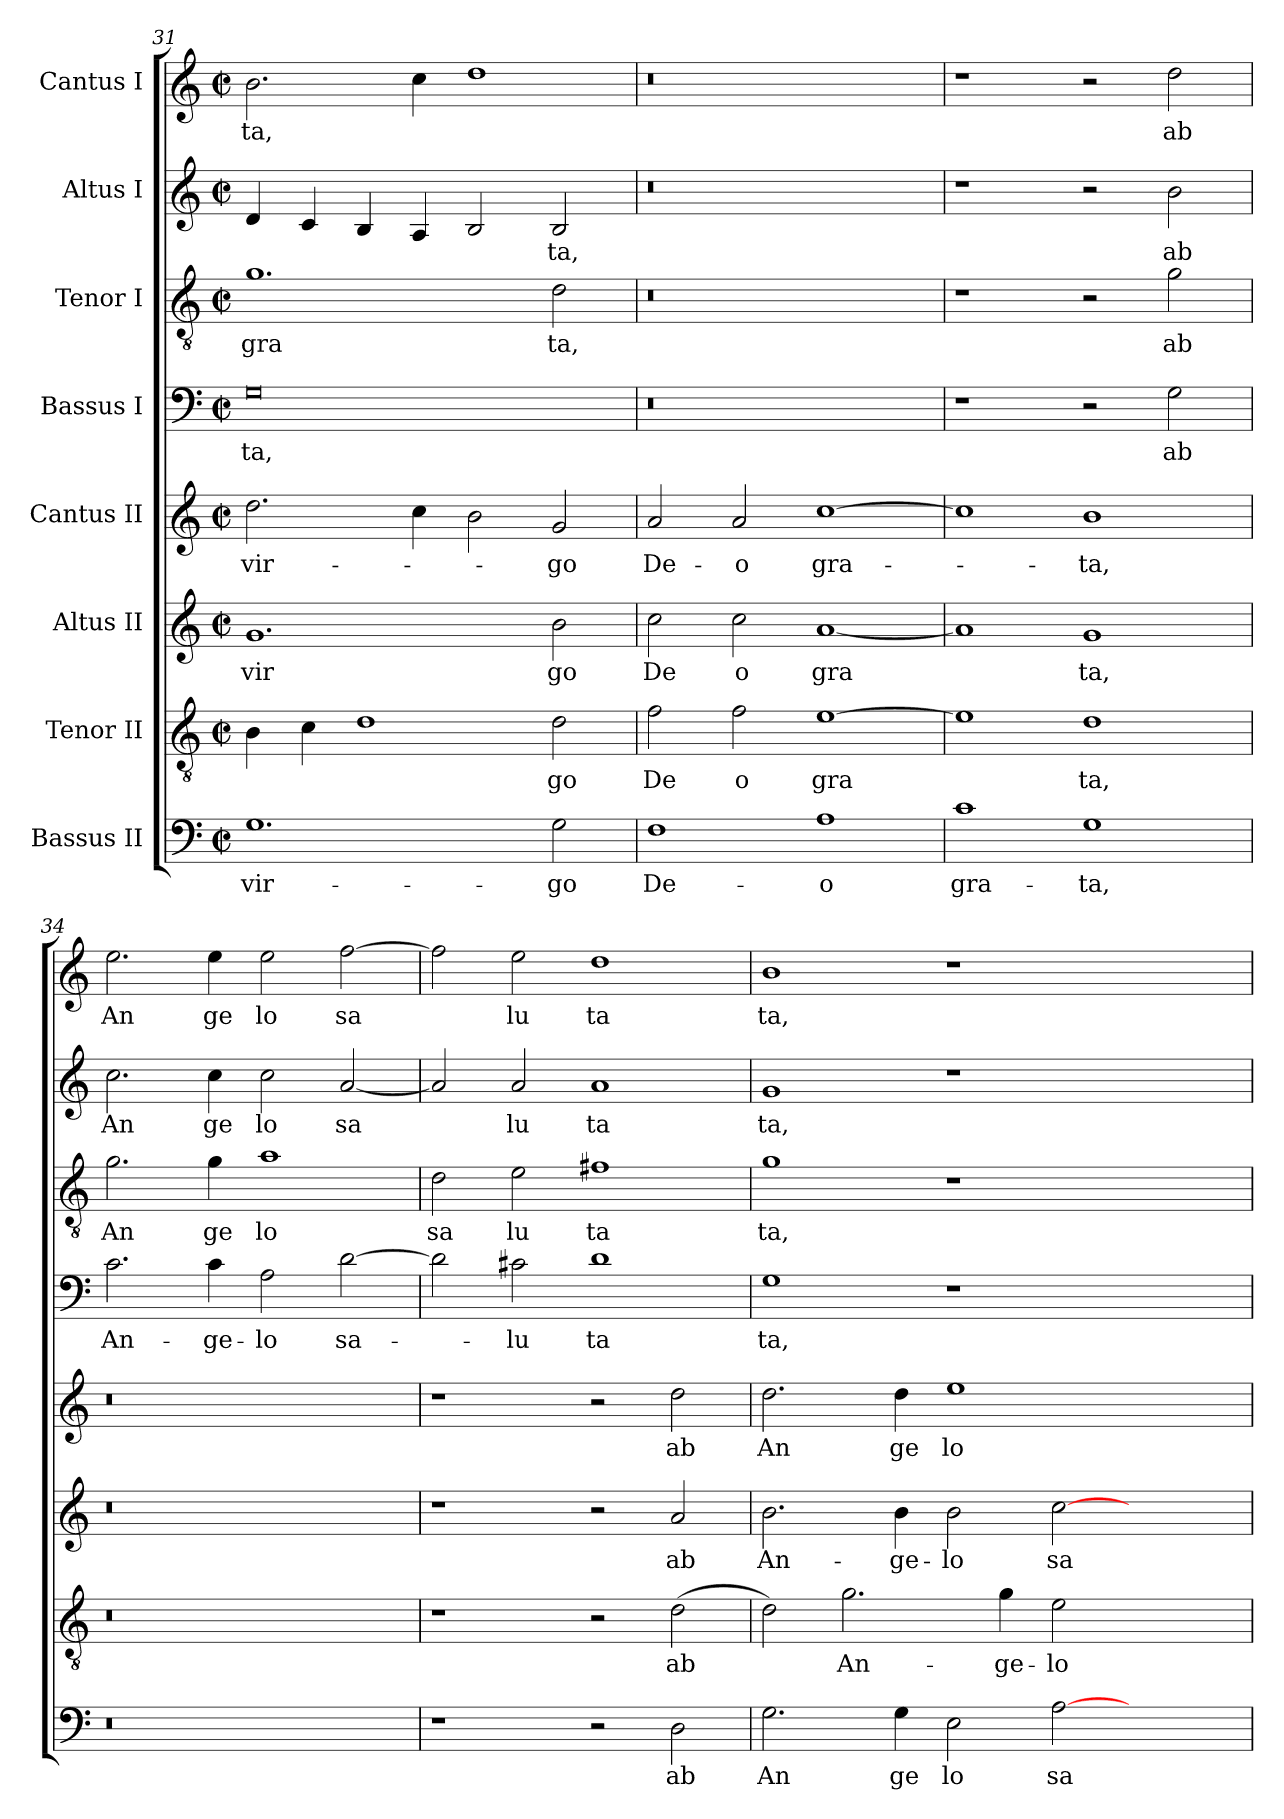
**kern	**text	**kern	**text	**kern	**text	**kern	**text	**kern	**text	**kern	**text	**kern	**text	**kern	**text
*part8	*part8	*part7	*part7	*part6	*part6	*part5	*part5	*part4	*part4	*part3	*part3	*part2	*part2	*part1	*part1
*staff8	*staff8	*staff7	*staff7	*staff6	*staff6	*staff5	*staff5	*staff4	*staff4	*staff3	*staff3	*staff2	*staff2	*staff1	*staff1
*I"Bassus II	*	*I"Tenor II	*	*I"Altus II	*	*I"Cantus II	*	*I"Bassus I	*	*I"Tenor I	*	*I"Altus I	*	*I"Cantus I	*
*clefF4	*	*clefGv2	*	*clefG2	*	*clefG2	*	*clefF4	*	*clefGv2	*	*clefG2	*	*clefG2	*
*M2/2	*	*M2/2	*	*M2/2	*	*M2/2	*	*M2/2	*	*M2/2	*	*M2/2	*	*M2/2	*
*met(c|)	*	*met(c|)	*	*met(c|)	*	*met(c|)	*	*met(c|)	*	*met(c|)	*	*met(c|)	*	*met(c|)	*
=31	=31	=31	=31	=31	=31	=31	=31	=31	=31	=31	=31	=31	=31	=31	=31
!	!LO:LY:b:cj	!	!	!	!LO:LY:b:cj	!	!LO:LY:b	!	!LO:LY:b:cj	!	!LO:LY:b:cj	!	!	!	!LO:LY:b:cj
1.G	vir-	4B\	.	1.g	vir	2.dd\	vir-	0G	-ta,	1.g	gra	4d/	.	2.b\	ta,
.	.	4c\	.	.	.	.	.	.	.	.	.	4c/	.	.	.
.	.	1d	.	.	.	.	.	.	.	.	.	4B/	.	.	.
.	.	.	.	.	.	4cc\	.	.	.	.	.	4A/	.	4cc\	.
.	.	.	.	.	.	2b\	.	.	.	.	.	2B/	.	1dd	.
!	!LO:LY:b:cj	!	!LO:LY:b:cj	!	!LO:LY:b:cj	!	!LO:LY:b:cj	!	!	!	!LO:LY:b:cj	!	!LO:LY:b:cj	!	!
2G\	-go	2d\	go	2b\	go	2g/	-go	.	.	2d\	ta,	2B/	ta,	.	.
=32	=32	=32	=32	=32	=32	=32	=32	=32	=32	=32	=32	=32	=32	=32	=32
!	!LO:LY:b:cj	!	!LO:LY:b:cj	!	!LO:LY:b:cj	!	!LO:LY:b:cj	!	!	!	!	!	!	!	!
1F	De-	2f\	De	2cc\	De	2a/	De-	0r	.	0r	.	0r	.	0r	.
!	!	!	!LO:LY:b:cj	!	!LO:LY:b:cj	!	!LO:LY:b:cj	!	!	!	!	!	!	!	!
.	.	2f\	o	2cc\	o	2a/	-o	.	.	.	.	.	.	.	.
!	!LO:LY:b:cj	!	!LO:LY:b:cj	!	!LO:LY:b:cj	!	!LO:LY:b:cj	!	!	!	!	!	!	!	!
1A	-o	[>1e	gra	[<1a	gra	[>1cc	gra-	.	.	.	.	.	.	.	.
=33	=33	=33	=33	=33	=33	=33	=33	=33	=33	=33	=33	=33	=33	=33	=33
!	!LO:LY:b:cj	!	!	!	!	!	!	!	!	!	!	!	!	!	!
1c	gra-	1e]	.	1a]	.	1cc]	.	1r	.	1r	.	1r	.	1r	.
!	!LO:LY:b:cj	!	!LO:LY:b:cj	!	!LO:LY:b:cj	!	!LO:LY:b:cj	!	!	!	!	!	!	!	!
1G	-ta,	1d	ta,	1g	ta,	1b	-ta,	2r	.	2r	.	2r	.	2r	.
!	!	!	!	!	!	!	!	!	!LO:LY:b:cj	!	!LO:LY:b:cj	!	!LO:LY:b:cj	!	!LO:LY:b:cj
.	.	.	.	.	.	.	.	2G\	ab	2g\	ab	2b\	ab	2dd\	ab
=34	=34	=34	=34	=34	=34	=34	=34	=34	=34	=34	=34	=34	=34	=34	=34
!	!	!	!	!	!	!	!	!	!LO:LY:b:cj	!	!LO:LY:b:cj	!	!LO:LY:b:cj	!	!LO:LY:b:cj
0r	.	0r	.	0r	.	0r	.	2.c\	An-	2.g\	An	2.cc\	An	2.ee\	An
!	!	!	!	!	!	!	!	!	!LO:LY:b:cj	!	!LO:LY:b:cj	!	!LO:LY:b:cj	!	!LO:LY:b:cj
.	.	.	.	.	.	.	.	4c\	-ge-	4g\	ge	4cc\	ge	4ee\	ge
!	!	!	!	!	!	!	!	!	!LO:LY:b:cj	!	!LO:LY:b:cj	!	!LO:LY:b:cj	!	!LO:LY:b:cj
.	.	.	.	.	.	.	.	2A\	-lo	1a	lo	2cc\	lo	2ee\	lo
!	!	!	!	!	!	!	!	!	!LO:LY:b:cj	!	!	!	!LO:LY:b:cj	!	!LO:LY:b:cj
.	.	.	.	.	.	.	.	[>2d\	sa-	.	.	[>2a/	sa	[>2ff\	sa
!!LO:LB:g=z
=35	=35	=35	=35	=35	=35	=35	=35	=35	=35	=35	=35	=35	=35	=35	=35
!	!	!	!	!	!	!	!	!	!	!	!LO:LY:b:cj	!	!	!	!
1r	.	1r	.	1r	.	1r	.	2d\]	.	2d\	sa	2a/]	.	2ff\]	.
!	!	!	!	!	!	!	!	!	!LO:LY:b:cj	!	!LO:LY:b:cj	!	!LO:LY:b:cj	!	!LO:LY:b:cj
.	.	.	.	.	.	.	.	2c#X\	-lu	2e\	lu	2a/	lu	2ee\	lu
!	!	!	!	!	!	!	!	!	!LO:LY:b:cj	!	!LO:LY:b:cj	!	!LO:LY:b:cj	!	!LO:LY:b:cj
2r	.	2r	.	2r	.	2r	.	1d	ta	1f#X	ta	1a	ta	1dd	ta
!	!LO:LY:b:cj	!	!LO:LY:b:cj	!	!LO:LY:b:cj	!	!LO:LY:b:cj	!	!	!	!	!	!	!	!
2D\	ab	(>2d\	ab	2a/	ab	2dd\	ab	.	.	.	.	.	.	.	.
=36	=36	=36	=36	=36	=36	=36	=36	=36	=36	=36	=36	=36	=36	=36	=36
!	!LO:LY:b:cj	!	!	!	!LO:LY:b:cj	!	!LO:LY:b:cj	!	!LO:LY:b:cj	!	!LO:LY:b:cj	!	!LO:LY:b:cj	!	!LO:LY:b:cj
2.G\	An	2d\)	.	2.b\	An-	2.dd\	An	1G	ta,	1g	ta,	1g	ta,	1b	ta,
!	!	!	!LO:LY:b:cj	!	!	!	!	!	!	!	!	!	!	!	!
.	.	2.g\	An-	.	.	.	.	.	.	.	.	.	.	.	.
!	!LO:LY:b:cj	!	!	!	!LO:LY:b:cj	!	!LO:LY:b:cj	!	!	!	!	!	!	!	!
4G\	ge	.	.	4b\	-ge-	4dd\	ge	.	.	.	.	.	.	.	.
!	!LO:LY:b:cj	!	!	!	!LO:LY:b:cj	!	!LO:LY:b:cj	!LO:N:vis=1	!	!LO:N:vis=1	!	!LO:N:vis=1	!	!LO:N:vis=1	!
2E\	lo	.	.	2b\	-lo	1ee	lo	0r	.	0r	.	0r	.	0r	.
!	!	!	!LO:LY:b:cj	!	!	!	!	!	!	!	!	!	!	!	!
.	.	4g\	-ge-	.	.	.	.	.	.	.	.	.	.	.	.
!	!LO:LY:b:cj	!	!LO:LY:b:cj	!	!LO:LY:b:cj	!	!	!	!	!	!	!	!	!	!
[>2A\	sa	2e\	-lo	[>2cc\	sa-	.	.	.	.	.	.	.	.	.	.
1ryy	.	1ryy	.	1ryy	.	1ryy	.	.	.	.	.	.	.	.	.
=	=	=	=	=	=	=	=	=	=	=	=	=	=	=	=
*-	*-	*-	*-	*-	*-	*-	*-	*-	*-	*-	*-	*-	*-	*-	*-
